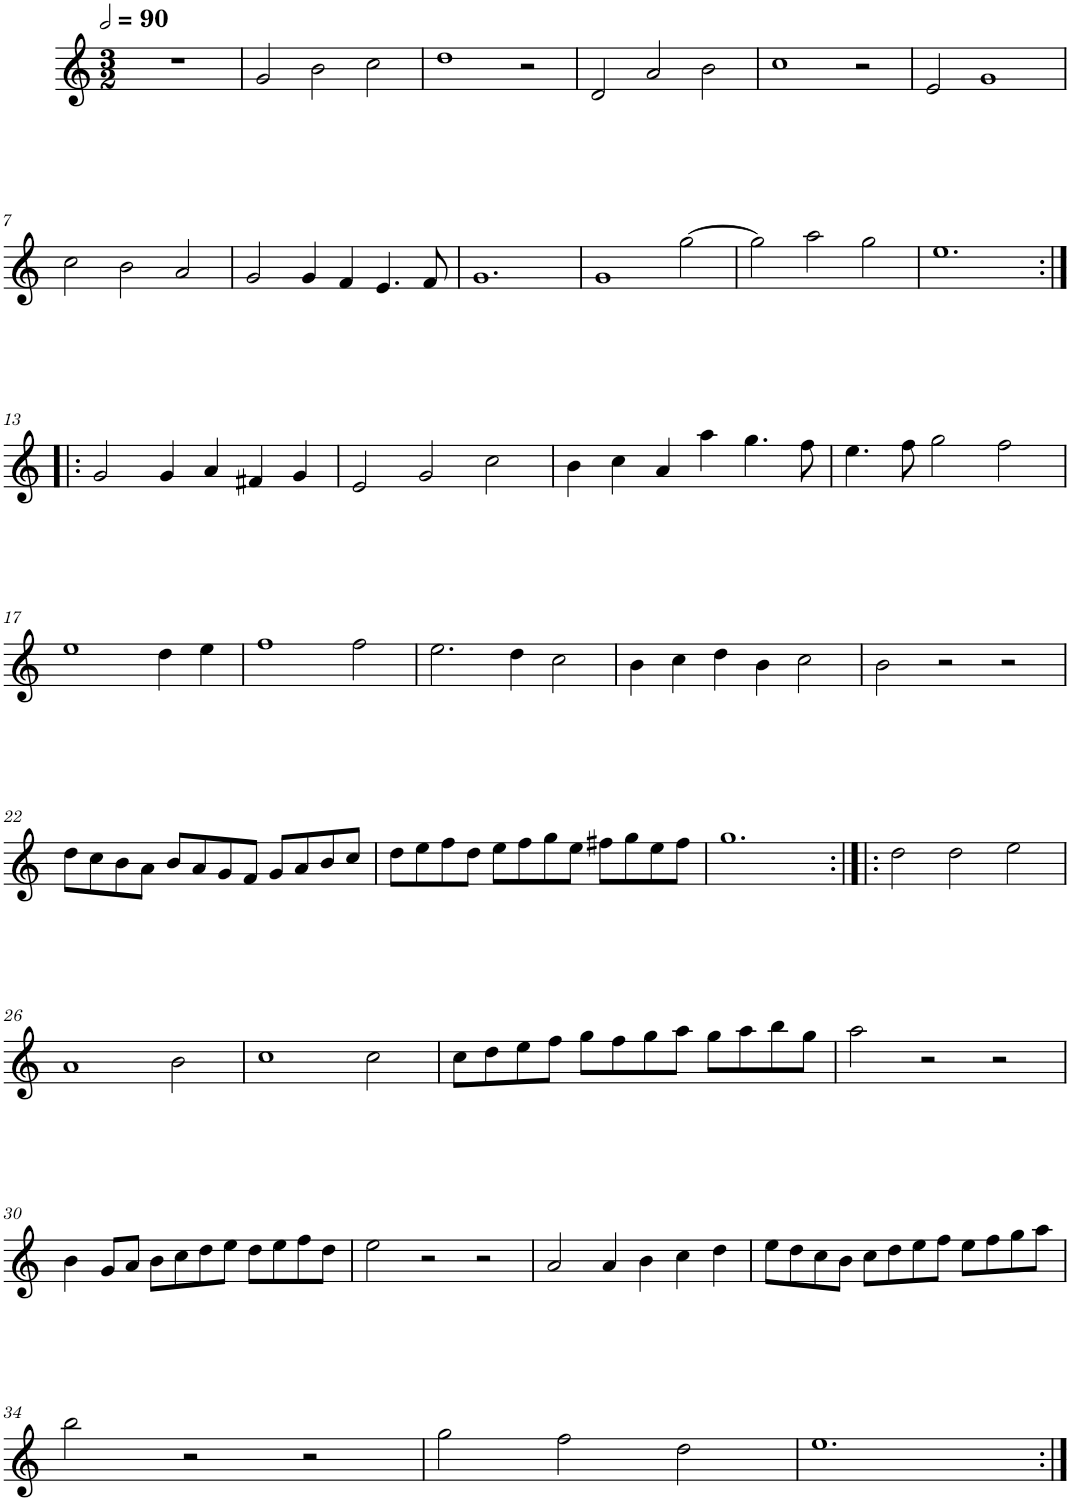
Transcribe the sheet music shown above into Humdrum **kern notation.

**kern
*part1
*staff1
*I"Cinq parties
*clefG2
*k[]
*M3/2
*MM180
=1
1.r
=2
2g/
2b\
2cc\
=3
1dd
2r
=4
2d/
2a/
2b\
=5
1cc
2r
=6
2e/
1g
!!LO:LB:g=z
=7
2cc\
2b\
2a/
=8
2g/
4g/
4f/
4.e/
8f/
=9
1.g
=10
1g
[2gg\
=11
2gg\]
2aa\
2gg\
=12
1.ee
!!LO:LB:g=z
=13:|!|:
2g/
4g/
4a/
4f#X/
4g/
=14
2e/
2g/
2cc\
=15
4b\
4cc\
4a/
4aa\
4.gg\
8ff\
=16
4.ee\
8ff\
2gg\
2ff\
!!LO:LB:g=z
=17
1ee
4dd\
4ee\
=18
1ff
2ff\
=19
2.ee\
4dd\
2cc\
=20
4b\
4cc\
4dd\
4b\
2cc\
=21
2b\
2r
2r
!!LO:LB:g=z
=22
8dd\L
8cc\
8b\
8a\J
8b/L
8a/
8g/
8f/J
8g/L
8a/
8b/
8cc/J
=23
8dd\L
8ee\
8ff\
8dd\J
8ee\L
8ff\
8gg\
8ee\J
8ff#X\L
8gg\
8ee\
8ff#\J
=24
1.gg
=25:|!|:
2dd\
2dd\
2ee\
!!LO:LB:g=z
=26
1a
2b\
=27
1cc
2cc\
=28
8cc\L
8dd\
8ee\
8ff\J
8gg\L
8ff\
8gg\
8aa\J
8gg\L
8aa\
8bb\
8gg\J
=29
2aa\
2r
2r
!!LO:LB:g=z
=30
4b\
8g/L
8a/J
8b\L
8cc\
8dd\
8ee\J
8dd\L
8ee\
8ff\
8dd\J
=31
2ee\
2r
2r
=32
2a/
4a/
4b\
4cc\
4dd\
=33
8ee\L
8dd\
8cc\
8b\J
8cc\L
8dd\
8ee\
8ff\J
8ee\L
8ff\
8gg\
8aa\J
!!LO:LB:g=z
=34
2bb\
2r
2r
=35
2gg\
2ff\
2dd\
=36
1.ee
=:|!
*-
